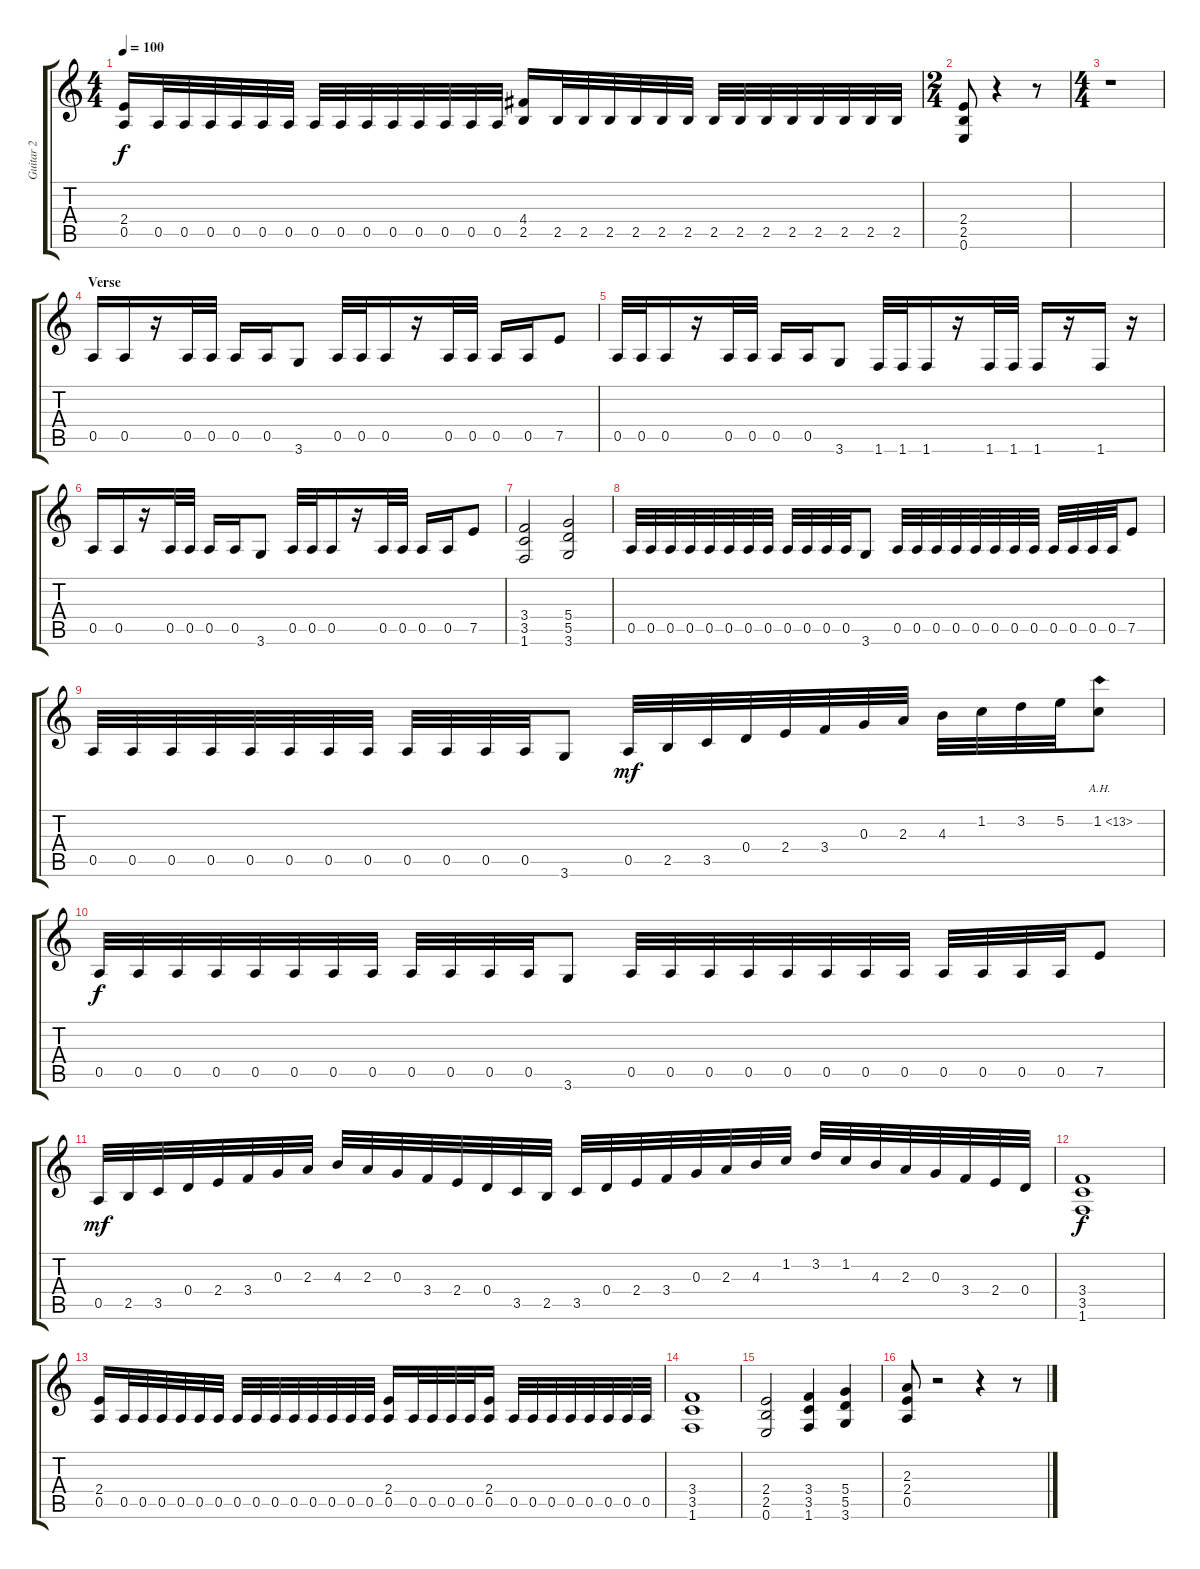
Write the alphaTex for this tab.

\track ("Guitar 2" "Guitar 2") {instrument distortionguitar}
\staff {score tabs}
\tuning (E4 B3 G3 D3 A2 E2) {hide}
\ts (4 4)
\tempo 100
\clef g2
\ks c
(2.4 0.5).16{dy f} 0.5.32 0.5.32 0.5.32 0.5.32 0.5.32 0.5.32 0.5.32 0.5.32 0.5.32 0.5.32 0.5.32 0.5.32 0.5.32 0.5.32 (4.4 2.5).16 2.5.32 2.5.32 2.5.32 2.5.32 2.5.32 2.5.32 2.5.32 2.5.32 2.5.32 2.5.32 2.5.32 2.5.32 2.5.32 2.5.32 |
\ts (2 4)
(2.4 2.5 0.6).8 r.4 r.8 |
\ts (4 4)
r.1 |
\section ("" "Verse")
0.5.16 0.5.16 r.16 0.5.32 0.5.32 0.5.16 0.5.16 3.6.8 0.5.32 0.5.32 0.5.16 r.16 0.5.32 0.5.32 0.5.16 0.5.16 7.5.8 |
0.5.32 0.5.32 0.5.16 r.16 0.5.32 0.5.32 0.5.16 0.5.16 3.6.8 1.6.32 1.6.32 1.6.16 r.16 1.6.32 1.6.32 1.6.16 r.16 1.6.16 r.16 |
0.5.16 0.5.16 r.16 0.5.32 0.5.32 0.5.16 0.5.16 3.6.8 0.5.32 0.5.32 0.5.16 r.16 0.5.32 0.5.32 0.5.16 0.5.16 7.5.8 |
(3.4 3.5 1.6).2 (5.4 5.5 3.6).2 |
0.5.32 0.5.32 0.5.32 0.5.32 0.5.32 0.5.32 0.5.32 0.5.32 0.5.32 0.5.32 0.5.32 0.5.32 3.6.8 0.5.32 0.5.32 0.5.32 0.5.32 0.5.32 0.5.32 0.5.32 0.5.32 0.5.32 0.5.32 0.5.32 0.5.32 7.5.8 |
0.5.32 0.5.32 0.5.32 0.5.32 0.5.32 0.5.32 0.5.32 0.5.32 0.5.32 0.5.32 0.5.32 0.5.32 3.6.8 0.5.32{dy mf} 2.5.32 3.5.32 0.4.32 2.4.32 3.4.32 0.3.32 2.3.32 4.3.32 1.2.32 3.2.32 5.2.32 1.2{ah 12}.8 |
0.5.32{dy f} 0.5.32 0.5.32 0.5.32 0.5.32 0.5.32 0.5.32 0.5.32 0.5.32 0.5.32 0.5.32 0.5.32 3.6.8 0.5.32 0.5.32 0.5.32 0.5.32 0.5.32 0.5.32 0.5.32 0.5.32 0.5.32 0.5.32 0.5.32 0.5.32 7.5.8 |
0.5.32{dy mf} 2.5.32 3.5.32 0.4.32 2.4.32 3.4.32 0.3.32 2.3.32 4.3.32 2.3.32 0.3.32 3.4.32 2.4.32 0.4.32 3.5.32 2.5.32 3.5.32 0.4.32 2.4.32 3.4.32 0.3.32 2.3.32 4.3.32 1.2.32 3.2.32 1.2.32 4.3.32 2.3.32 0.3.32 3.4.32 2.4.32 0.4.32 |
\section ("" "")
(3.4 3.5 1.6).1{dy f} |
(2.4 0.5).16 0.5.32 0.5.32 0.5.32 0.5.32 0.5.32 0.5.32 0.5.32 0.5.32 0.5.32 0.5.32 0.5.32 0.5.32 0.5.32 0.5.32 (2.4 0.5).16 0.5.32 0.5.32 0.5.32 0.5.32 (2.4 0.5).16 0.5.32 0.5.32 0.5.32 0.5.32 0.5.32 0.5.32 0.5.32 0.5.32 |
(3.4 3.5 1.6).1 |
(2.4 2.5 0.6).2 (3.4 3.5 1.6).4 (5.4 5.5 3.6).4 |
\section ("" "")
(2.3 2.4 0.5).8 r.2 r.4 r.8
